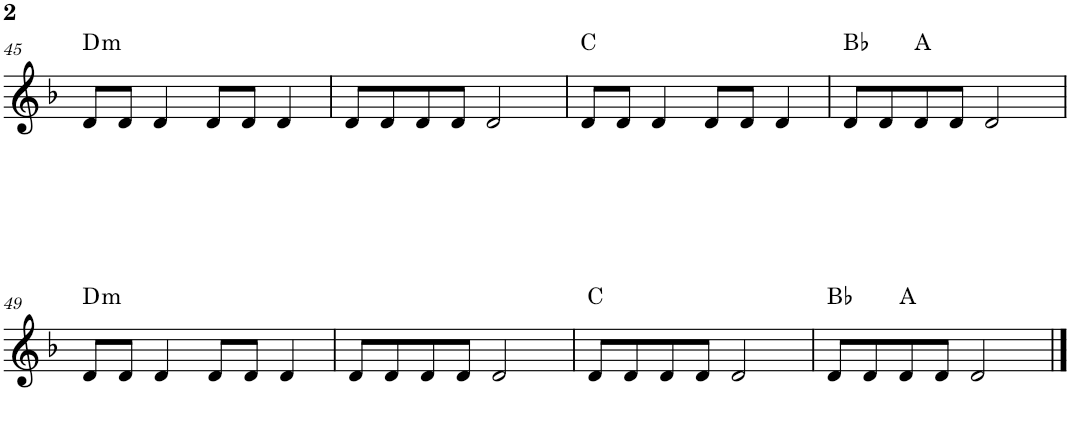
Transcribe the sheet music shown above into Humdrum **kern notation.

**kern	**harte
*part1	*part1
*staff1	*
*I"Piano	*
*I'Pno.	*
!!LO:PB:g=z
*clefG2	*
*k[b-]	*
*M4/4	*
=45	=45
!	!LO:H:kt=m
8d/L	D:min
8d/J	.
4d/	.
8d/L	.
8d/J	.
4d/	.
=46	=46
8d/L	.
8d/	.
8d/	.
8d/J	.
2d/	.
=47	=47
8d/L	C:maj
8d/J	.
4d/	.
8d/L	.
8d/J	.
4d/	.
=48	=48
8d/L	Bb:maj
8d/	.
8d/	A:maj
8d/J	.
2d/	.
!!LO:LB:g=z
=49	=49
!	!LO:H:kt=m
8d/L	D:min
8d/J	.
4d/	.
8d/L	.
8d/J	.
4d/	.
=50	=50
8d/L	.
8d/	.
8d/	.
8d/J	.
2d/	.
=51	=51
8d/L	C:maj
8d/	.
8d/	.
8d/J	.
2d/	.
=52	=52
8d/L	Bb:maj
8d/	.
8d/	A:maj
8d/J	.
2d/	.
==	==
*-	*-
